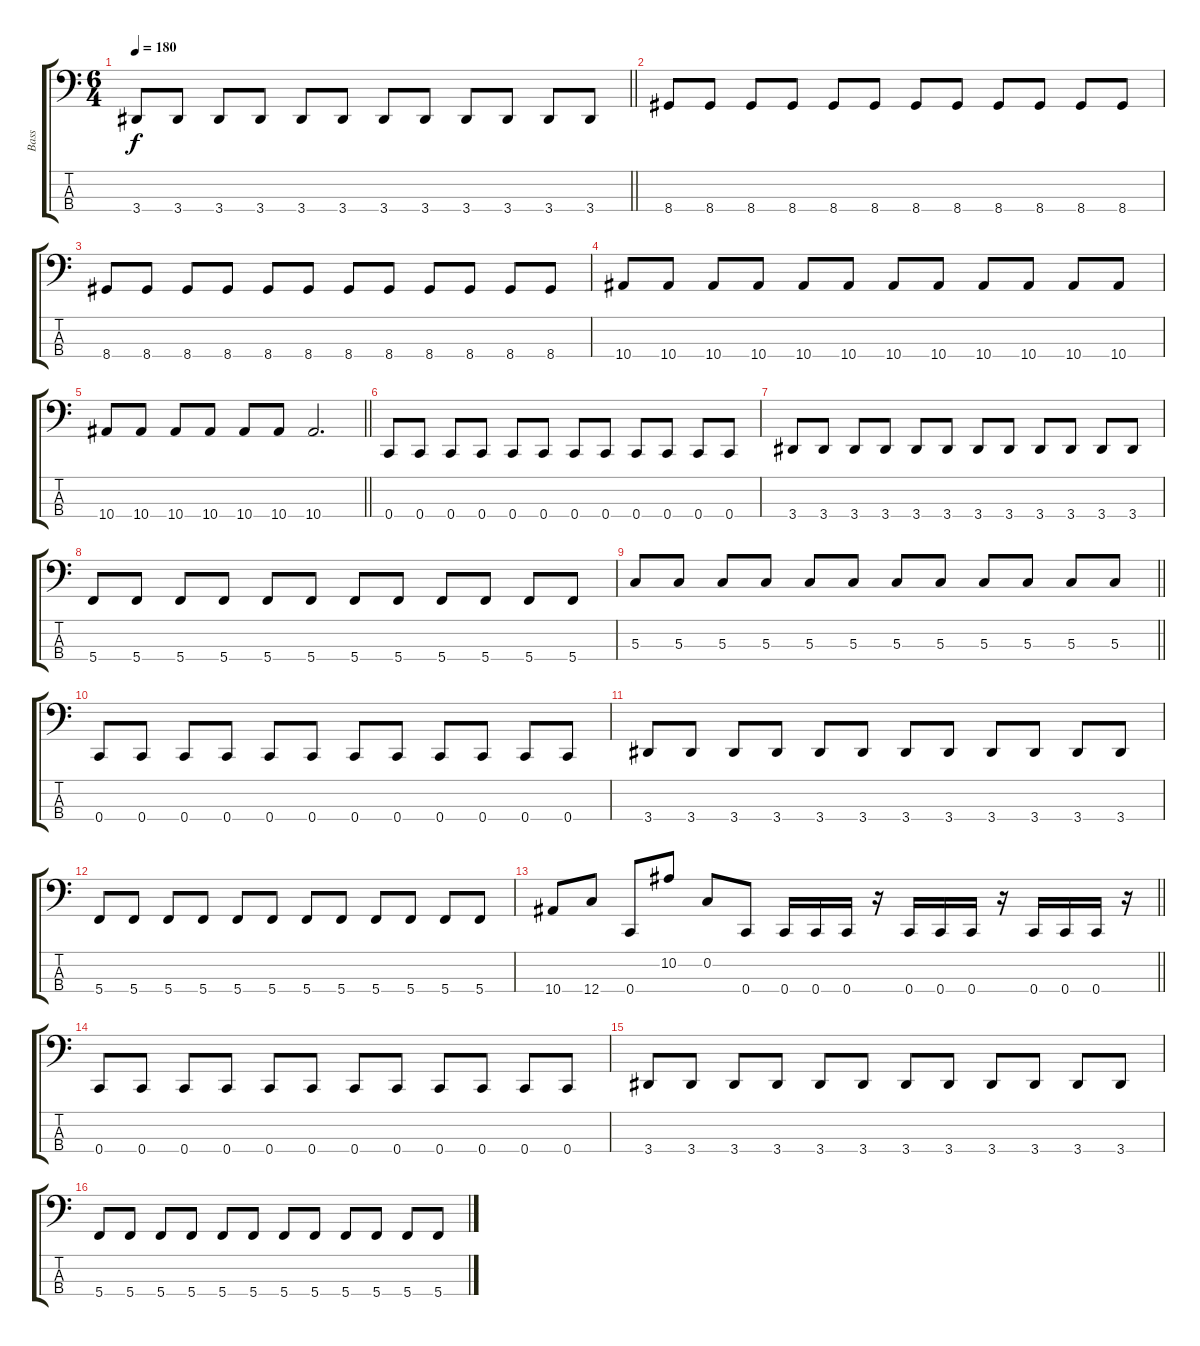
\track ("Bass" "Bass") {instrument electricbassfinger}
\staff {score tabs}
\tuning (F2 C2 G1 C1) {hide}
\ts (6 4)
\tempo 180
\clef f4
\barLineRight lightlight
\ks c
3.4.8{dy f} 3.4.8 3.4.8 3.4.8 3.4.8 3.4.8 3.4.8 3.4.8 3.4.8 3.4.8 3.4.8 3.4.8 |
8.4.8 8.4.8 8.4.8 8.4.8 8.4.8 8.4.8 8.4.8 8.4.8 8.4.8 8.4.8 8.4.8 8.4.8 |
8.4.8 8.4.8 8.4.8 8.4.8 8.4.8 8.4.8 8.4.8 8.4.8 8.4.8 8.4.8 8.4.8 8.4.8 |
10.4.8 10.4.8 10.4.8 10.4.8 10.4.8 10.4.8 10.4.8 10.4.8 10.4.8 10.4.8 10.4.8 10.4.8 |
\barLineRight lightlight
10.4.8 10.4.8 10.4.8 10.4.8 10.4.8 10.4.8 10.4.2{d} |
0.4.8 0.4.8 0.4.8 0.4.8 0.4.8 0.4.8 0.4.8 0.4.8 0.4.8 0.4.8 0.4.8 0.4.8 |
3.4.8 3.4.8 3.4.8 3.4.8 3.4.8 3.4.8 3.4.8 3.4.8 3.4.8 3.4.8 3.4.8 3.4.8 |
5.4.8 5.4.8 5.4.8 5.4.8 5.4.8 5.4.8 5.4.8 5.4.8 5.4.8 5.4.8 5.4.8 5.4.8 |
\barLineRight lightlight
5.3.8 5.3.8 5.3.8 5.3.8 5.3.8 5.3.8 5.3.8 5.3.8 5.3.8 5.3.8 5.3.8 5.3.8 |
0.4.8 0.4.8 0.4.8 0.4.8 0.4.8 0.4.8 0.4.8 0.4.8 0.4.8 0.4.8 0.4.8 0.4.8 |
3.4.8 3.4.8 3.4.8 3.4.8 3.4.8 3.4.8 3.4.8 3.4.8 3.4.8 3.4.8 3.4.8 3.4.8 |
5.4.8 5.4.8 5.4.8 5.4.8 5.4.8 5.4.8 5.4.8 5.4.8 5.4.8 5.4.8 5.4.8 5.4.8 |
\barLineRight lightlight
10.4.8 12.4.8 0.4.8 10.2.8 0.2.8 0.4.8 0.4.16 0.4.16 0.4.16 r.16 0.4.16 0.4.16 0.4.16 r.16 0.4.16 0.4.16 0.4.16 r.16 |
0.4.8 0.4.8 0.4.8 0.4.8 0.4.8 0.4.8 0.4.8 0.4.8 0.4.8 0.4.8 0.4.8 0.4.8 |
3.4.8 3.4.8 3.4.8 3.4.8 3.4.8 3.4.8 3.4.8 3.4.8 3.4.8 3.4.8 3.4.8 3.4.8 |
5.4.8 5.4.8 5.4.8 5.4.8 5.4.8 5.4.8 5.4.8 5.4.8 5.4.8 5.4.8 5.4.8 5.4.8
